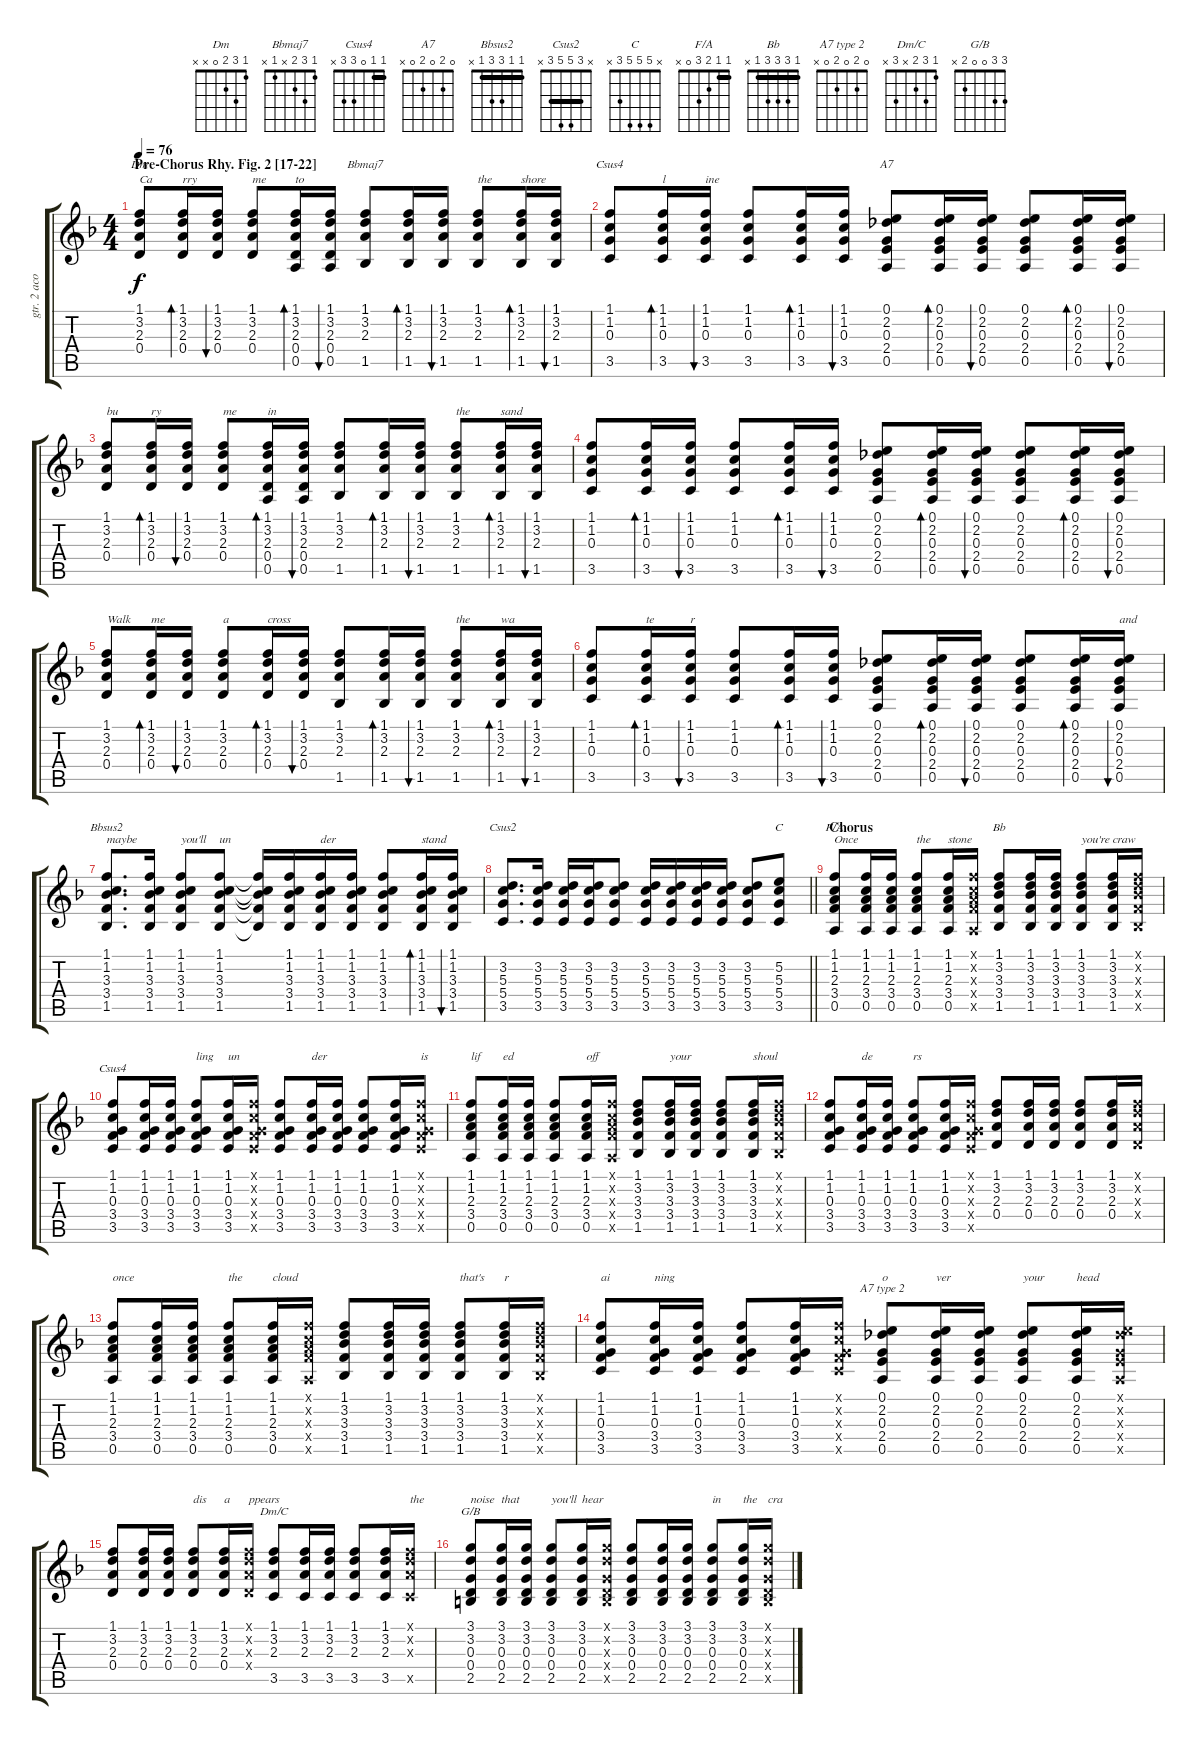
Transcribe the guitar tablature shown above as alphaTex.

\track ("gtr. 2 acoustic" "gtr. 2 aco") {instrument acousticguitarsteel}
\staff {score tabs}
\tuning (E4 B3 G3 D3 A2 E2) {hide}
\chord ("Dm" 1 3 2 0 x x)
\chord ("Bbmaj7" 1 3 2 x 1 x)
\chord ("Csus4" 1 1 0 x 3 x)
\chord ("A7" 0 2 0 2 0 x)
\chord ("Bbsus2" 1 1 3 3 1 x) {barre 1}
\chord ("Csus2" x 3 5 5 3 x) {barre 3}
\chord ("C" x 5 5 5 3 x)
\chord ("F/A" 1 1 2 3 0 x) {barre 1}
\chord ("Bb" 1 3 3 3 1 x) {barre 1}
\chord ("Csus4" 1 1 0 3 3 x) {barre 1}
\chord ("A7 type 2" 0 2 0 2 0 x)
\chord ("Dm/C" 1 3 2 x 3 x)
\chord ("G/B" 3 3 0 0 2 x)
\ts (4 4)
\section ("" "Pre-Chorus Rhy. Fig. 2 [17-22]")
\tempo 76
\clef g2
\ks f
(1.1 3.2 2.3 0.4).8{ch "Dm" txt "Ca" dy f beam Up} (1.1 3.2 2.3 0.4).16{bd 30 txt "rry" beam Up} (1.1 3.2 2.3 0.4).16{bu 30 beam Up} (1.1 3.2 2.3 0.4).8{txt "me"} (1.1 3.2 2.3 0.4 0.5).16{bd 30 txt "to"} (1.1 3.2 2.3 0.4 0.5).16{bu 30} (1.1 3.2 2.3 1.5).8{ch "Bbmaj7"} (1.1 3.2 2.3 1.5).16{bd 30} (1.1 3.2 2.3 1.5).16{bu 30} (1.1 3.2 2.3 1.5).8{txt "the"} (1.1 3.2 2.3 1.5).16{bd 30 txt "shore"} (1.1 3.2 2.3 1.5).16{bu 30} |
(1.1 1.2 0.3 3.5).8{ch "Csus4"} (1.1 1.2 0.3 3.5).16{bd 30 txt "l"} (1.1 1.2 0.3 3.5).16{bu 30 txt "ine"} (1.1 1.2 0.3 3.5).8 (1.1 1.2 0.3 3.5).16{bd 30} (1.1 1.2 0.3 3.5).16{bu 30} (0.1 2.2 0.3 2.4 0.5).8{ch "A7"} (0.1 2.2 0.3 2.4 0.5).16{bd 30} (0.1 2.2 0.3 2.4 0.5).16{bu 30} (0.1 2.2 0.3 2.4 0.5).8 (0.1 2.2 0.3 2.4 0.5).16{bd 30} (0.1 2.2 0.3 2.4 0.5).16{bu 30} |
(1.1 3.2 2.3 0.4).8{txt "bu" beam Up} (1.1 3.2 2.3 0.4).16{bd 30 txt "ry" beam Up} (1.1 3.2 2.3 0.4).16{bu 30 beam Up} (1.1 3.2 2.3 0.4).8{txt "me"} (1.1 3.2 2.3 0.4 0.5).16{bd 30 txt "in"} (1.1 3.2 2.3 0.4 0.5).16{bu 30} (1.1 3.2 2.3 1.5).8 (1.1 3.2 2.3 1.5).16{bd 30} (1.1 3.2 2.3 1.5).16{bu 30} (1.1 3.2 2.3 1.5).8{txt "the"} (1.1 3.2 2.3 1.5).16{bd 30 txt "sand"} (1.1 3.2 2.3 1.5).16{bu 30} |
(1.1 1.2 0.3 3.5).8 (1.1 1.2 0.3 3.5).16{bd 30} (1.1 1.2 0.3 3.5).16{bu 30} (1.1 1.2 0.3 3.5).8 (1.1 1.2 0.3 3.5).16{bd 30} (1.1 1.2 0.3 3.5).16{bu 30} (0.1 2.2 0.3 2.4 0.5).8 (0.1 2.2 0.3 2.4 0.5).16{bd 30} (0.1 2.2 0.3 2.4 0.5).16{bu 30} (0.1 2.2 0.3 2.4 0.5).8 (0.1 2.2 0.3 2.4 0.5).16{bd 30} (0.1 2.2 0.3 2.4 0.5).16{bu 30} |
(1.1 3.2 2.3 0.4).8{txt "Walk" beam Up} (1.1 3.2 2.3 0.4).16{bd 30 txt "me" beam Up} (1.1 3.2 2.3 0.4).16{bu 30 beam Up} (1.1 3.2 2.3 0.4).8{txt "a"} (1.1 3.2 2.3 0.4).16{bd 30 txt "cross"} (1.1 3.2 2.3 0.4).16{bu 30} (1.1 3.2 2.3 1.5).8 (1.1 3.2 2.3 1.5).16{bd 30} (1.1 3.2 2.3 1.5).16{bu 30} (1.1 3.2 2.3 1.5).8{txt "the"} (1.1 3.2 2.3 1.5).16{bd 30 txt "wa"} (1.1 3.2 2.3 1.5).16{bu 30} |
(1.1 1.2 0.3 3.5).8 (1.1 1.2 0.3 3.5).16{bd 30 txt "te"} (1.1 1.2 0.3 3.5).16{bu 30 txt "r"} (1.1 1.2 0.3 3.5).8 (1.1 1.2 0.3 3.5).16{bd 30} (1.1 1.2 0.3 3.5).16{bu 30} (0.1 2.2 0.3 2.4 0.5).8 (0.1 2.2 0.3 2.4 0.5).16{bd 30} (0.1 2.2 0.3 2.4 0.5).16{bu 30} (0.1 2.2 0.3 2.4 0.5).8 (0.1 2.2 0.3 2.4 0.5).16{bd 30} (0.1 2.2 0.3 2.4 0.5).16{bu 30 txt "and"} |
(1.1 1.2 3.3 3.4 1.5).8{d ch "Bbsus2" txt "maybe"} (1.1 1.2 3.3 3.4 1.5).16 (1.1 1.2 3.3 3.4 1.5).8{txt "you'll"} (1.1 1.2 3.3 3.4 1.5).8{txt "un"} (1.1{t} 1.2{t} 3.3{t} 3.4{t} 1.5{t}).16 (1.1 1.2 3.3 3.4 1.5).16 (1.1 1.2 3.3 3.4 1.5).16{txt "der"} (1.1 1.2 3.3 3.4 1.5).16 (1.1 1.2 3.3 3.4 1.5).8 (1.1 1.2 3.3 3.4 1.5).16{bd 60 txt "stand"} (1.1 1.2 3.3 3.4 1.5).16{bu 60} |
\barLineRight lightlight
(3.2 5.3 5.4 3.5).8{d ch "Csus2"} (3.2 5.3 5.4 3.5).16 (3.2 5.3 5.4 3.5).16 (3.2 5.3 5.4 3.5).16 (3.2 5.3 5.4 3.5).8 (3.2 5.3 5.4 3.5).16 (3.2 5.3 5.4 3.5).16 (3.2 5.3 5.4 3.5).16 (3.2 5.3 5.4 3.5).16 (3.2 5.3 5.4 3.5).8 (5.2 5.3 5.4 3.5).8{ch "C"} |
\section ("" "Chorus")
(1.1 1.2 2.3 3.4 0.5).8{ch "F/A" txt "Once"} (1.1 1.2 2.3 3.4 0.5).16 (1.1 1.2 2.3 3.4 0.5).16 (1.1 1.2 2.3 3.4 0.5).8{txt "the"} (1.1 1.2 2.3 3.4 0.5).16{txt "stone"} (1.1{x} 1.2{x} 2.3{x} 3.4{x} 0.5{x}).16 (1.1 3.2 3.3 3.4 1.5).8{ch "Bb"} (1.1 3.2 3.3 3.4 1.5).16 (1.1 3.2 3.3 3.4 1.5).16 (1.1 3.2 3.3 3.4 1.5).8{txt "you're"} (1.1 3.2 3.3 3.4 1.5).16{txt "craw"} (1.1{x} 3.2{x} 3.3{x} 3.4{x} 1.5{x}).16 |
(1.1 1.2 0.3 3.4 3.5).8{ch "Csus4"} (1.1 1.2 0.3 3.4 3.5).16 (1.1 1.2 0.3 3.4 3.5).16 (1.1 1.2 0.3 3.4 3.5).8{txt "ling"} (1.1 1.2 0.3 3.4 3.5).16{txt "un"} (1.1{x} 1.2{x} 0.3{x} 3.4{x} 3.5{x}).16 (1.1 1.2 0.3 3.4 3.5).8 (1.1 1.2 0.3 3.4 3.5).16{txt "der"} (1.1 1.2 0.3 3.4 3.5).16 (1.1 1.2 0.3 3.4 3.5).8 (1.1 1.2 0.3 3.4 3.5).16 (1.1{x} 1.2{x} 0.3{x} 3.4{x} 3.5{x}).16{txt "is"} |
(1.1 1.2 2.3 3.4 0.5).8{txt "lif"} (1.1 1.2 2.3 3.4 0.5).16{txt "ed"} (1.1 1.2 2.3 3.4 0.5).16 (1.1 1.2 2.3 3.4 0.5).8 (1.1 1.2 2.3 3.4 0.5).16{txt "off"} (1.1{x} 1.2{x} 2.3{x} 3.4{x} 0.5{x}).16 (1.1 3.2 3.3 3.4 1.5).8 (1.1 3.2 3.3 3.4 1.5).16{txt "your"} (1.1 3.2 3.3 3.4 1.5).16 (1.1 3.2 3.3 3.4 1.5).8 (1.1 3.2 3.3 3.4 1.5).16{txt "shoul"} (1.1{x} 3.2{x} 3.3{x} 3.4{x} 1.5{x}).16 |
(1.1 1.2 0.3 3.4 3.5).8 (1.1 1.2 0.3 3.4 3.5).16{txt "de"} (1.1 1.2 0.3 3.4 3.5).16 (1.1 1.2 0.3 3.4 3.5).8{txt "rs"} (1.1 1.2 0.3 3.4 3.5).16 (1.1{x} 1.2{x} 0.3{x} 3.4{x} 3.5{x}).16 (1.1 3.2 2.3 0.4).8 (1.1 3.2 2.3 0.4).16 (1.1 3.2 2.3 0.4).16 (1.1 3.2 2.3 0.4).8 (1.1 3.2 2.3 0.4).16 (1.1{x} 3.2{x} 2.3{x} 0.4{x}).16 |
(1.1 1.2 2.3 3.4 0.5).8{txt "once"} (1.1 1.2 2.3 3.4 0.5).16 (1.1 1.2 2.3 3.4 0.5).16 (1.1 1.2 2.3 3.4 0.5).8{txt "the"} (1.1 1.2 2.3 3.4 0.5).16{txt "cloud"} (1.1{x} 1.2{x} 2.3{x} 3.4{x} 0.5{x}).16 (1.1 3.2 3.3 3.4 1.5).8 (1.1 3.2 3.3 3.4 1.5).16 (1.1 3.2 3.3 3.4 1.5).16 (1.1 3.2 3.3 3.4 1.5).8{txt "that's"} (1.1 3.2 3.3 3.4 1.5).16{txt "r"} (1.1{x} 3.2{x} 3.3{x} 3.4{x} 1.5{x}).16 |
(1.1 1.2 0.3 3.4 3.5).8{txt "ai"} (1.1 1.2 0.3 3.4 3.5).16{txt "ning"} (1.1 1.2 0.3 3.4 3.5).16 (1.1 1.2 0.3 3.4 3.5).8 (1.1 1.2 0.3 3.4 3.5).16 (1.1{x} 1.2{x} 0.3{x} 3.4{x} 3.5{x}).16 (0.1 2.2 0.3 2.4 0.5).8{ch "A7 type 2" txt "o"} (0.1 2.2 0.3 2.4 0.5).16{txt "ver"} (0.1 2.2 0.3 2.4 0.5).16 (0.1 2.2 0.3 2.4 0.5).8{txt "your"} (0.1 2.2 0.3 2.4 0.5).16{txt "head"} (0.1{x} 2.2{x} 0.3{x} 2.4{x} 0.5{x}).16 |
(1.1 3.2 2.3 0.4).8 (1.1 3.2 2.3 0.4).16 (1.1 3.2 2.3 0.4).16 (1.1 3.2 2.3 0.4).8{txt "dis"} (1.1 3.2 2.3 0.4).16{txt "a"} (1.1{x} 3.2{x} 2.3{x} 0.4{x}).16{txt "ppears"} (1.1 3.2 2.3 3.5).8{ch "Dm/C"} (1.1 3.2 2.3 3.5).16 (1.1 3.2 2.3 3.5).16 (1.1 3.2 2.3 3.5).8 (1.1 3.2 2.3 3.5).16 (1.1{x} 3.2{x} 2.3{x} 3.5{x}).16{txt "the"} |
(3.1 3.2 0.3 0.4 2.5).8{ch "G/B" txt "noise"} (3.1 3.2 0.3 0.4 2.5).16{txt "that"} (3.1 3.2 0.3 0.4 2.5).16 (3.1 3.2 0.3 0.4 2.5).8{txt "you'll"} (3.1 3.2 0.3 0.4 2.5).16{txt "hear"} (3.1{x} 3.2{x} 0.3{x} 0.4{x} 2.5{x}).16 (3.1 3.2 0.3 0.4 2.5).8 (3.1 3.2 0.3 0.4 2.5).16 (3.1 3.2 0.3 0.4 2.5).16 (3.1 3.2 0.3 0.4 2.5).8{txt "in"} (3.1 3.2 0.3 0.4 2.5).16{txt "the"} (3.1{x} 3.2{x} 0.3{x} 0.4{x} 2.5{x}).16{txt "cra"}
